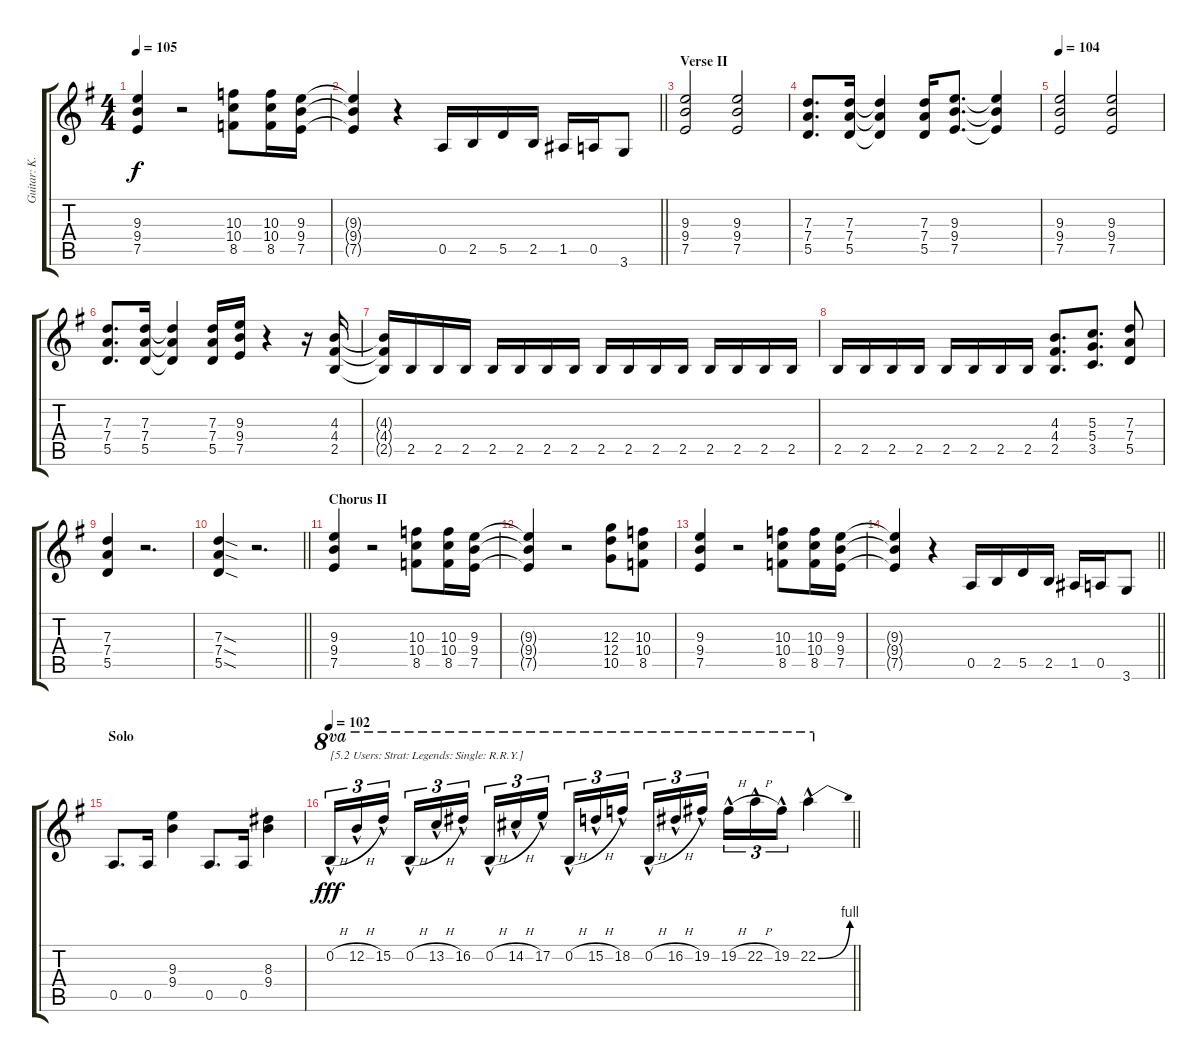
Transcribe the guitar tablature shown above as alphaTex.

\track ("Guitar: K.K." "Guitar: K.") {instrument overdrivenguitar}
\staff {score tabs}
\tuning (E4 B3 G3 D3 A2 E2) {hide}
\ts (4 4)
\tempo 105
\clef g2
\ks g
(9.3 9.4 7.5).4{dy f} r.2 (10.3 10.4 8.5).8 (10.3 10.4 8.5).16 (9.3 9.4 7.5).16 |
\barLineRight lightlight
(9.3{t} 9.4{t} 7.5{t}).4 r.4 0.5.16 2.5.16 5.5.16 2.5.16 1.5.16 0.5.16 3.6.8 |
\section ("" "Verse II")
(9.3 9.4 7.5).2 (9.3 9.4 7.5).2 |
(7.3 7.4 5.5).8{d} (7.3 7.4 5.5).16 (7.3{t} 7.4{t} 5.5{t}).4 (7.3 7.4 5.5).16 (9.3 9.4 7.5).8{d} (9.3{t} 9.4{t} 7.5{t}).4 |
\tempo 104
(9.3 9.4 7.5).2 (9.3 9.4 7.5).2 |
(7.3 7.4 5.5).8{d} (7.3 7.4 5.5).16 (7.3{t} 7.4{t} 5.5{t}).4 (7.3 7.4 5.5).16 (9.3 9.4 7.5).16 r.4 r.16 (4.3 4.4 2.5).16 |
(4.3{t} 4.4{t} 2.5{t}).16 2.5.16 2.5.16 2.5.16 2.5.16 2.5.16 2.5.16 2.5.16 2.5.16 2.5.16 2.5.16 2.5.16 2.5.16 2.5.16 2.5.16 2.5.16 |
2.5.16 2.5.16 2.5.16 2.5.16 2.5.16 2.5.16 2.5.16 2.5.16 (4.3 4.4 2.5).8{d} (5.3 5.4 3.5).8{d} (7.3 7.4 5.5).8 |
(7.3 7.4 5.5).4 r.2{d} |
\barLineRight lightlight
(7.3{sod} 7.4{sod} 5.5{sod}).4 r.2{d} |
\section ("" "Chorus II")
(9.3 9.4 7.5).4 r.2 (10.3 10.4 8.5).8 (10.3 10.4 8.5).16 (9.3 9.4 7.5).16 |
(9.3{t} 9.4{t} 7.5{t}).4 r.2 (12.3 12.4 10.5).8 (10.3 10.4 8.5).8 |
(9.3 9.4 7.5).4 r.2 (10.3 10.4 8.5).8 (10.3 10.4 8.5).16 (9.3 9.4 7.5).16 |
\barLineRight lightlight
(9.3{t} 9.4{t} 7.5{t}).4 r.4 0.5.16 2.5.16 5.5.16 2.5.16 1.5.16 0.5.16 3.6.8 |
\section ("" "Solo")
0.5.8{d} 0.5.16 (9.3 9.4).4 0.5.8{d} 0.5.16 (8.3 9.4).4 |
\tempo 102
\barLineRight lightlight
0.2{h hac}.16{tu (3 2) ot 8va txt "[5.2 Users: Strat: Legends: Single: R.R.Y.]" dy fff volume 16 instrument overdrivenguitar} 12.2{h hac}.16{tu (3 2) ot 8va} 15.2{hac}.16{tu (3 2) ot 8va beam splitsecondary} 0.2{h hac}.16{tu (3 2) ot 8va} 13.2{h hac}.16{tu (3 2) ot 8va} 16.2{hac}.16{tu (3 2) ot 8va} 0.2{h hac}.16{tu (3 2) ot 8va} 14.2{h hac}.16{tu (3 2) ot 8va} 17.2{hac}.16{tu (3 2) ot 8va beam splitsecondary} 0.2{h hac}.16{tu (3 2) ot 8va} 15.2{h hac}.16{tu (3 2) ot 8va} 18.2{hac}.16{tu (3 2) ot 8va} 0.2{h hac}.16{tu (3 2) ot 8va} 16.2{h hac}.16{tu (3 2) ot 8va} 19.2{hac}.16{tu (3 2) ot 8va beam splitsecondary} 19.2{h hac}.16{tu (3 2) ot 8va} 22.2{h hac}.16{tu (3 2) ot 8va} 19.2{hac}.16{tu (3 2) ot 8va} 22.2{be (bend 0 0 60 4) hac}.4{ot 8va}
